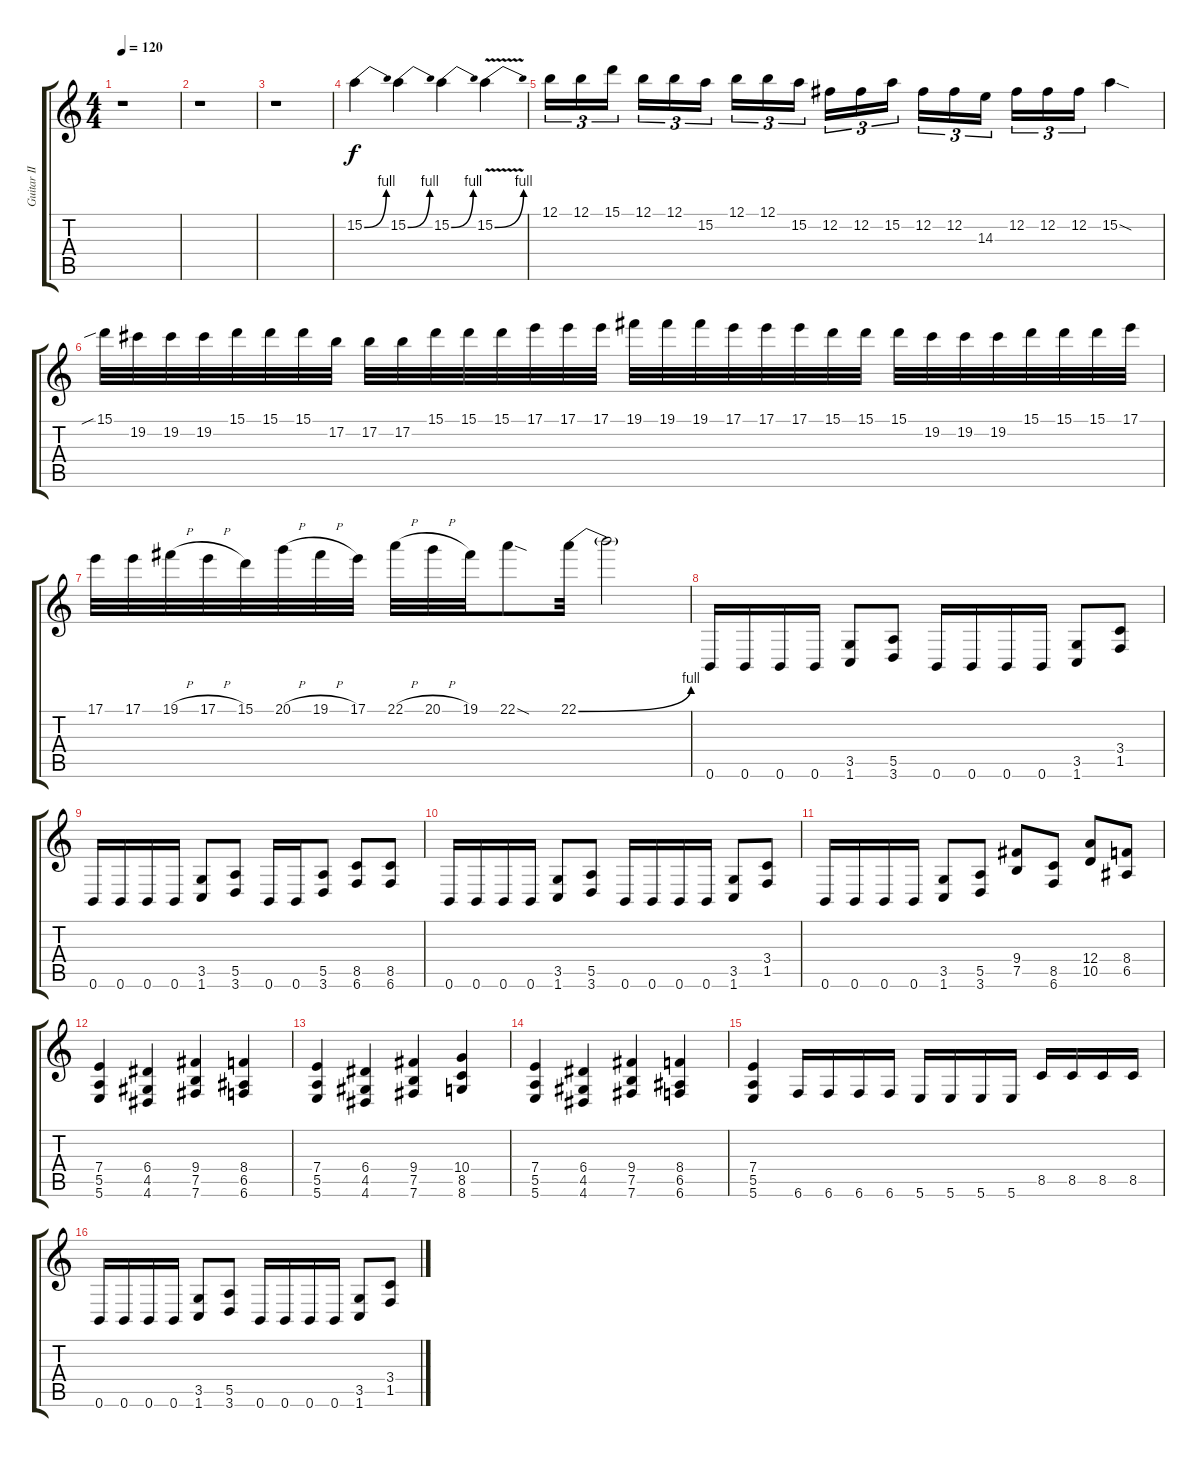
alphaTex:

\track ("Guitar II" "Guitar II") {instrument distortionguitar}
\staff {score tabs}
\tuning (B3 Gb3 D3 A2 E2 B1) {hide}
\ts (4 4)
\tempo 120
\clef g2
\ks c
r.1{dy f instrument distortionguitar} |
r.1 |
r.1 |
15.2{be (bend 0 0 60 4)}.4 15.2{be (bend 0 0 60 4)}.4 15.2{be (bend 0 0 60 4)}.4 15.2{be (bend 0 0 60 4) v}.4 |
12.1.16{tu (3 2)} 12.1.16{tu (3 2)} 15.1.16{tu (3 2)} 12.1.16{tu (3 2)} 12.1.16{tu (3 2)} 15.2.16{tu (3 2)} 12.1.16{tu (3 2)} 12.1.16{tu (3 2)} 15.2.16{tu (3 2)} 12.2.16{tu (3 2)} 12.2.16{tu (3 2)} 15.2.16{tu (3 2)} 12.2.16{tu (3 2)} 12.2.16{tu (3 2)} 14.3.16{tu (3 2)} 12.2.16{tu (3 2)} 12.2.16{tu (3 2)} 12.2.16{tu (3 2)} 15.2{sod}.4 |
15.1{sib}.32 19.2.32 19.2.32 19.2.32 15.1.32 15.1.32 15.1.32 17.2.32 17.2.32 17.2.32 15.1.32 15.1.32 15.1.32 17.1.32 17.1.32 17.1.32 19.1.32 19.1.32 19.1.32 17.1.32 17.1.32 17.1.32 15.1.32 15.1.32 15.1.32 19.2.32 19.2.32 19.2.32 15.1.32 15.1.32 15.1.32 17.1.32 |
17.1.32 17.1.32 19.1{h}.32 17.1{h}.32 15.1.32 20.1{h}.32 19.1{h}.32 17.1.32 22.1{h}.32 20.1{h}.32 19.1.32 22.1{sod}.8 22.1{be (bend 0 0 60 4)}.32 22.1{t}.2 |
0.6.16 0.6.16 0.6.16 0.6.16 (3.5 1.6).8 (5.5 3.6).8 0.6.16 0.6.16 0.6.16 0.6.16 (3.5 1.6).8 (3.4 1.5).8 |
0.6.16 0.6.16 0.6.16 0.6.16 (3.5 1.6).8 (5.5 3.6).8 0.6.16 0.6.16 (5.5 3.6).8 (8.5 6.6).8 (8.5 6.6).8 |
0.6.16 0.6.16 0.6.16 0.6.16 (3.5 1.6).8 (5.5 3.6).8 0.6.16 0.6.16 0.6.16 0.6.16 (3.5 1.6).8 (3.4 1.5).8 |
0.6.16 0.6.16 0.6.16 0.6.16 (3.5 1.6).8 (5.5 3.6).8 (9.4 7.5).8 (8.5 6.6).8 (12.4 10.5).8 (8.4 6.5).8 |
(7.4 5.5 5.6).4 (6.4 4.5 4.6).4 (9.4 7.5 7.6).4 (8.4 6.5 6.6).4 |
(7.4 5.5 5.6).4 (6.4 4.5 4.6).4 (9.4 7.5 7.6).4 (10.4 8.5 8.6).4 |
(7.4 5.5 5.6).4 (6.4 4.5 4.6).4 (9.4 7.5 7.6).4 (8.4 6.5 6.6).4 |
(7.4 5.5 5.6).4 6.6.16 6.6.16 6.6.16 6.6.16 5.6.16 5.6.16 5.6.16 5.6.16 8.5.16 8.5.16 8.5.16 8.5.16 |
0.6.16 0.6.16 0.6.16 0.6.16 (3.5 1.6).8 (5.5 3.6).8 0.6.16 0.6.16 0.6.16 0.6.16 (3.5 1.6).8 (3.4 1.5).8
